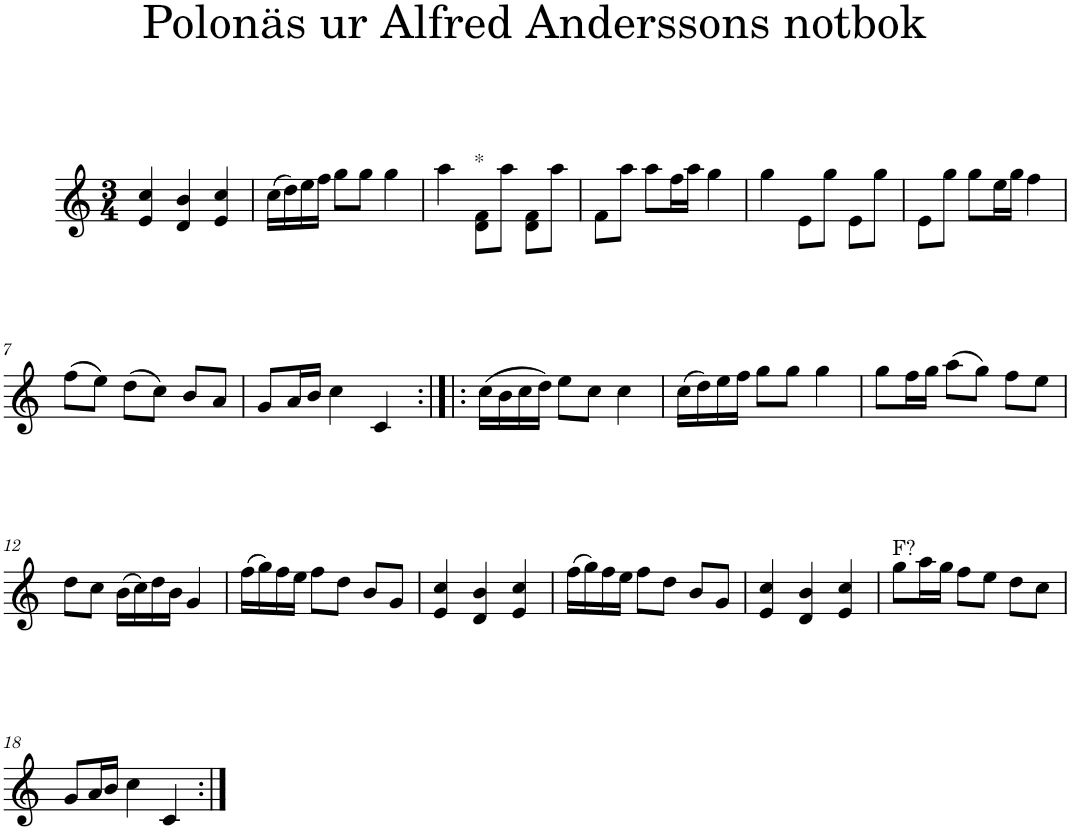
**kern
*part1
*staff1
*I"Piano
*I'Pno
*clefG2
*k[]
*M3/4
=1
4e/ 4cc/
4d/ 4b/
4e/ 4cc/
=2
(16cc\LL
16dd\)
16ee\
16ff\JJ
8gg\L
8gg\J
4gg\
=3
4aa\
!LO:TX:a:t=*
8d\ 8f\L
8aa\J
8d\ 8f\L
8aa\J
=4
8f\L
8aa\J
8aa\L
16ff\L
16aa\JJ
4gg\
=5
4gg\
8e\L
8gg\J
8e\L
8gg\J
=6
8e\L
8gg\J
8gg\L
16ee\L
16gg\JJ
4ff\
!!LO:LB:g=z
=7
(8ff\L
8ee\J)
(8dd\L
8cc\J)
8b/L
8a/J
=8
8g/L
16a/L
16b/JJ
4cc\
4c/
=9:|!|:
(16cc\LL
16b\
16cc\
16dd\JJ)
8ee\L
8cc\J
4cc\
=10
(16cc\LL
16dd\)
16ee\
16ff\JJ
8gg\L
8gg\J
4gg\
=11
8gg\L
16ff\L
16gg\JJ
(8aa\L
8gg\J)
8ff\L
8ee\J
!!LO:LB:g=z
=12
8dd\L
8cc\J
(16b\LL
16cc\)
16dd\
16b\JJ
4g/
=13
(16ff\LL
16gg\)
16ff\
16ee\JJ
8ff\L
8dd\J
8b/L
8g/J
=14
4e/ 4cc/
4d/ 4b/
4e/ 4cc/
=15
(16ff\LL
16gg\)
16ff\
16ee\JJ
8ff\L
8dd\J
8b/L
8g/J
=16
4e/ 4cc/
4d/ 4b/
4e/ 4cc/
=17
!LO:TX:a:t=F?
8gg\L
16aa\L
16gg\JJ
8ff\L
8ee\J
8dd\L
8cc\J
!!LO:LB:g=z
=18
8g/L
16a/L
16b/JJ
4cc\
4c/
=:|!
*-
